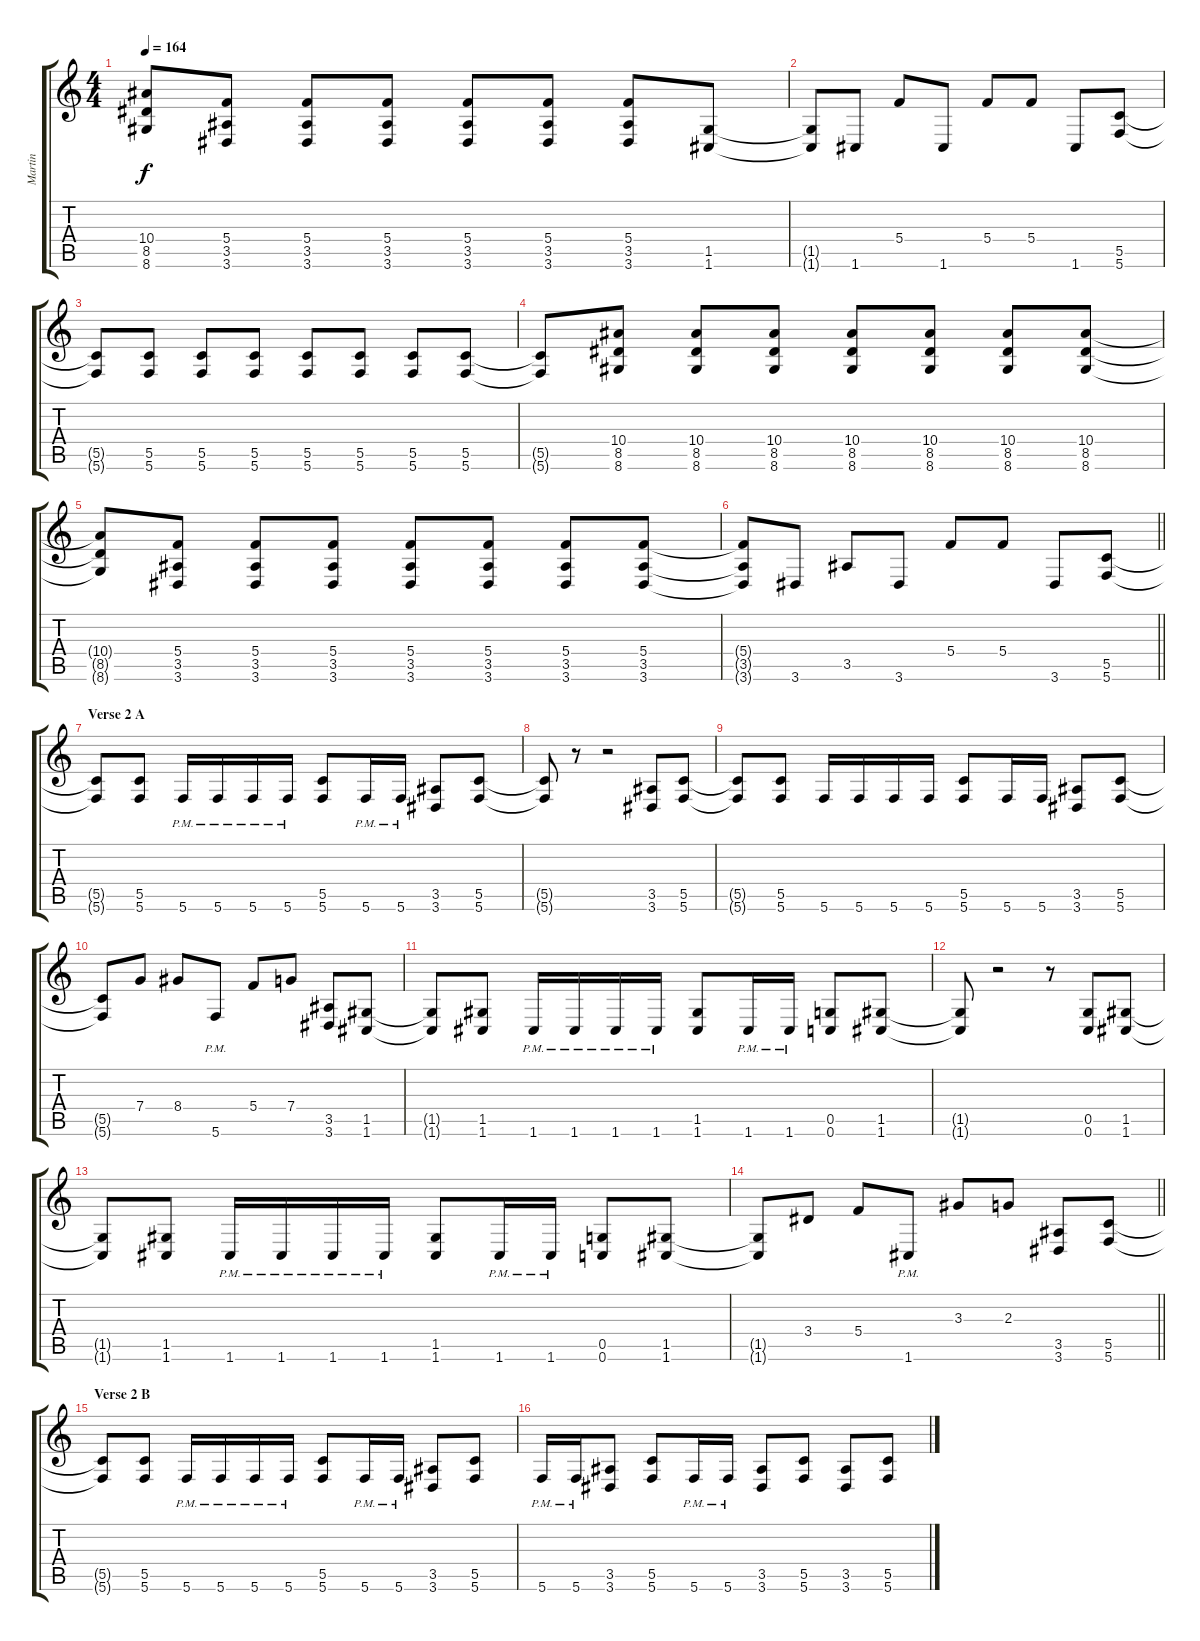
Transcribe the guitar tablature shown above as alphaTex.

\track ("Martin" "Martin") {instrument distortionguitar}
\staff {score tabs}
\tuning (D4 A3 F3 C3 G2 C2) {hide}
\ts (4 4)
\tempo 164
\clef g2
\ks c
(10.4{t} 8.5{t} 8.6{t}).8{dy f} (5.4 3.5 3.6).8 (5.4 3.5 3.6).8 (5.4 3.5 3.6).8 (5.4 3.5 3.6).8 (5.4 3.5 3.6).8 (5.4 3.5 3.6).8 (1.5 1.6).8 |
(1.5{t} 1.6{t}).8 1.6.8 5.4.8 1.6.8 5.4.8 5.4.8 1.6.8 (5.5 5.6).8 |
(5.5{t} 5.6{t}).8 (5.5 5.6).8 (5.5 5.6).8 (5.5 5.6).8 (5.5 5.6).8 (5.5 5.6).8 (5.5 5.6).8 (5.5 5.6).8 |
(5.5{t} 5.6{t}).8 (10.4 8.5 8.6).8 (10.4 8.5 8.6).8 (10.4 8.5 8.6).8 (10.4 8.5 8.6).8 (10.4 8.5 8.6).8 (10.4 8.5 8.6).8 (10.4 8.5 8.6).8 |
(10.4{t} 8.5{t} 8.6{t}).8 (5.4 3.5 3.6).8 (5.4 3.5 3.6).8 (5.4 3.5 3.6).8 (5.4 3.5 3.6).8 (5.4 3.5 3.6).8 (5.4 3.5 3.6).8 (5.4 3.5 3.6).8 |
\barLineRight lightlight
(5.4{t} 3.5{t} 3.6{t}).8 3.6.8 3.5.8 3.6.8 5.4.8 5.4.8 3.6.8 (5.5 5.6).8 |
\section ("" "Verse 2 A")
(5.5{t} 5.6{t}).8 (5.5 5.6).8 5.6{pm}.16 5.6{pm}.16 5.6{pm}.16 5.6{pm}.16 (5.5 5.6).8 5.6{pm}.16 5.6{pm}.16 (3.5 3.6).8 (5.5 5.6).8 |
(5.5{t} 5.6{t}).8 r.8 r.2 (3.5 3.6).8 (5.5 5.6).8 |
(5.5{t} 5.6{t}).8 (5.5 5.6).8 5.6.16 5.6.16 5.6.16 5.6.16 (5.5 5.6).8 5.6.16 5.6.16 (3.5 3.6).8 (5.5 5.6).8 |
(5.5{t} 5.6{t}).8 7.4.8 8.4.8 5.6{pm}.8 5.4.8 7.4.8 (3.5 3.6).8 (1.5 1.6).8 |
(1.5{t} 1.6{t}).8 (1.5 1.6).8 1.6{pm}.16 1.6{pm}.16 1.6{pm}.16 1.6{pm}.16 (1.5 1.6).8 1.6{pm}.16 1.6{pm}.16 (0.5 0.6).8 (1.5 1.6).8 |
(1.5{t} 1.6{t}).8 r.2 r.8 (0.5 0.6).8 (1.5 1.6).8 |
(1.5{t} 1.6{t}).8 (1.5 1.6).8 1.6{pm}.16 1.6{pm}.16 1.6{pm}.16 1.6{pm}.16 (1.5 1.6).8 1.6{pm}.16 1.6{pm}.16 (0.5 0.6).8 (1.5 1.6).8 |
\barLineRight lightlight
(1.5{t} 1.6{t}).8 3.4.8 5.4.8 1.6{pm}.8 3.3.8 2.3.8 (3.5 3.6).8 (5.5 5.6).8 |
\section ("" "Verse 2 B")
(5.5{t} 5.6{t}).8 (5.5 5.6).8 5.6{pm}.16 5.6{pm}.16 5.6{pm}.16 5.6{pm}.16 (5.5 5.6).8 5.6{pm}.16 5.6{pm}.16 (3.5 3.6).8 (5.5 5.6).8 |
5.6{pm}.16 5.6{pm}.16 (3.5 3.6).8 (5.5 5.6).8 5.6{pm}.16 5.6{pm}.16 (3.5 3.6).8 (5.5 5.6).8 (3.5 3.6).8 (5.5 5.6).8
